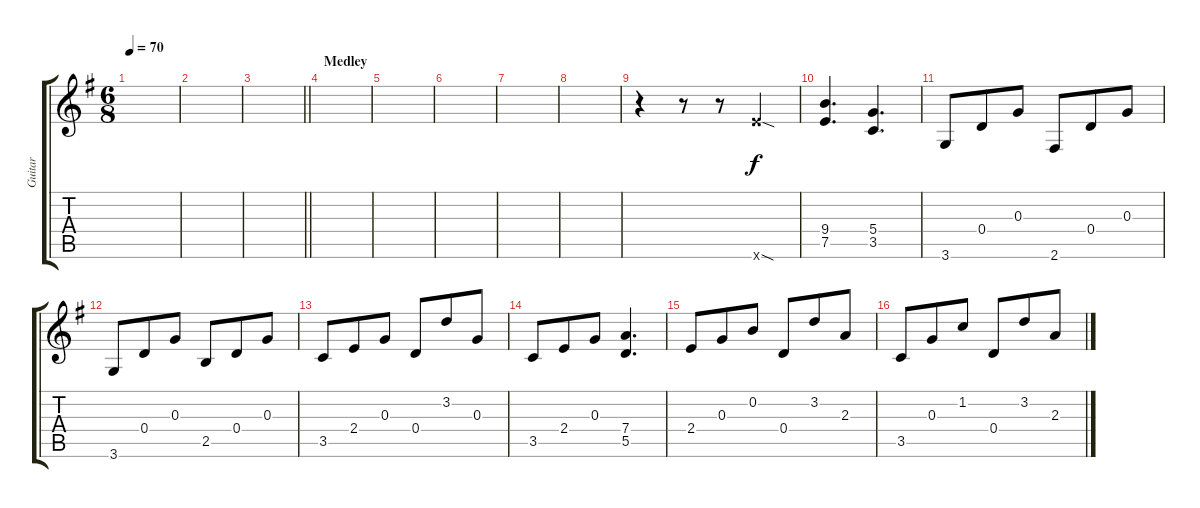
\track ("Guitar" "Guitar") {instrument overdrivenguitar}
\staff {score tabs}
\tuning (E4 B3 G3 D3 A2 E2) {hide}
\ts (6 8)
\tempo 70
\clef g2
\ks g
|
|
\barLineRight lightlight
|
\section ("" "Medley")
|
|
|
|
|
r.4 r.8 r.8 12.6{sod x}.4 |
(9.4 7.5).4{d} (5.4 3.5).4{d} |
3.6.8 0.4.8 0.3.8 2.6.8 0.4.8 0.3.8 |
3.6.8 0.4.8 0.3.8 2.5.8 0.4.8 0.3.8 |
3.5.8 2.4.8 0.3.8 0.4.8 3.2.8 0.3.8 |
3.5.8 2.4.8 0.3.8 (7.4 5.5).4{d} |
2.4.8 0.3.8 0.2.8 0.4.8 3.2.8 2.3.8 |
3.5.8 0.3.8 1.2.8 0.4.8 3.2.8 2.3.8
